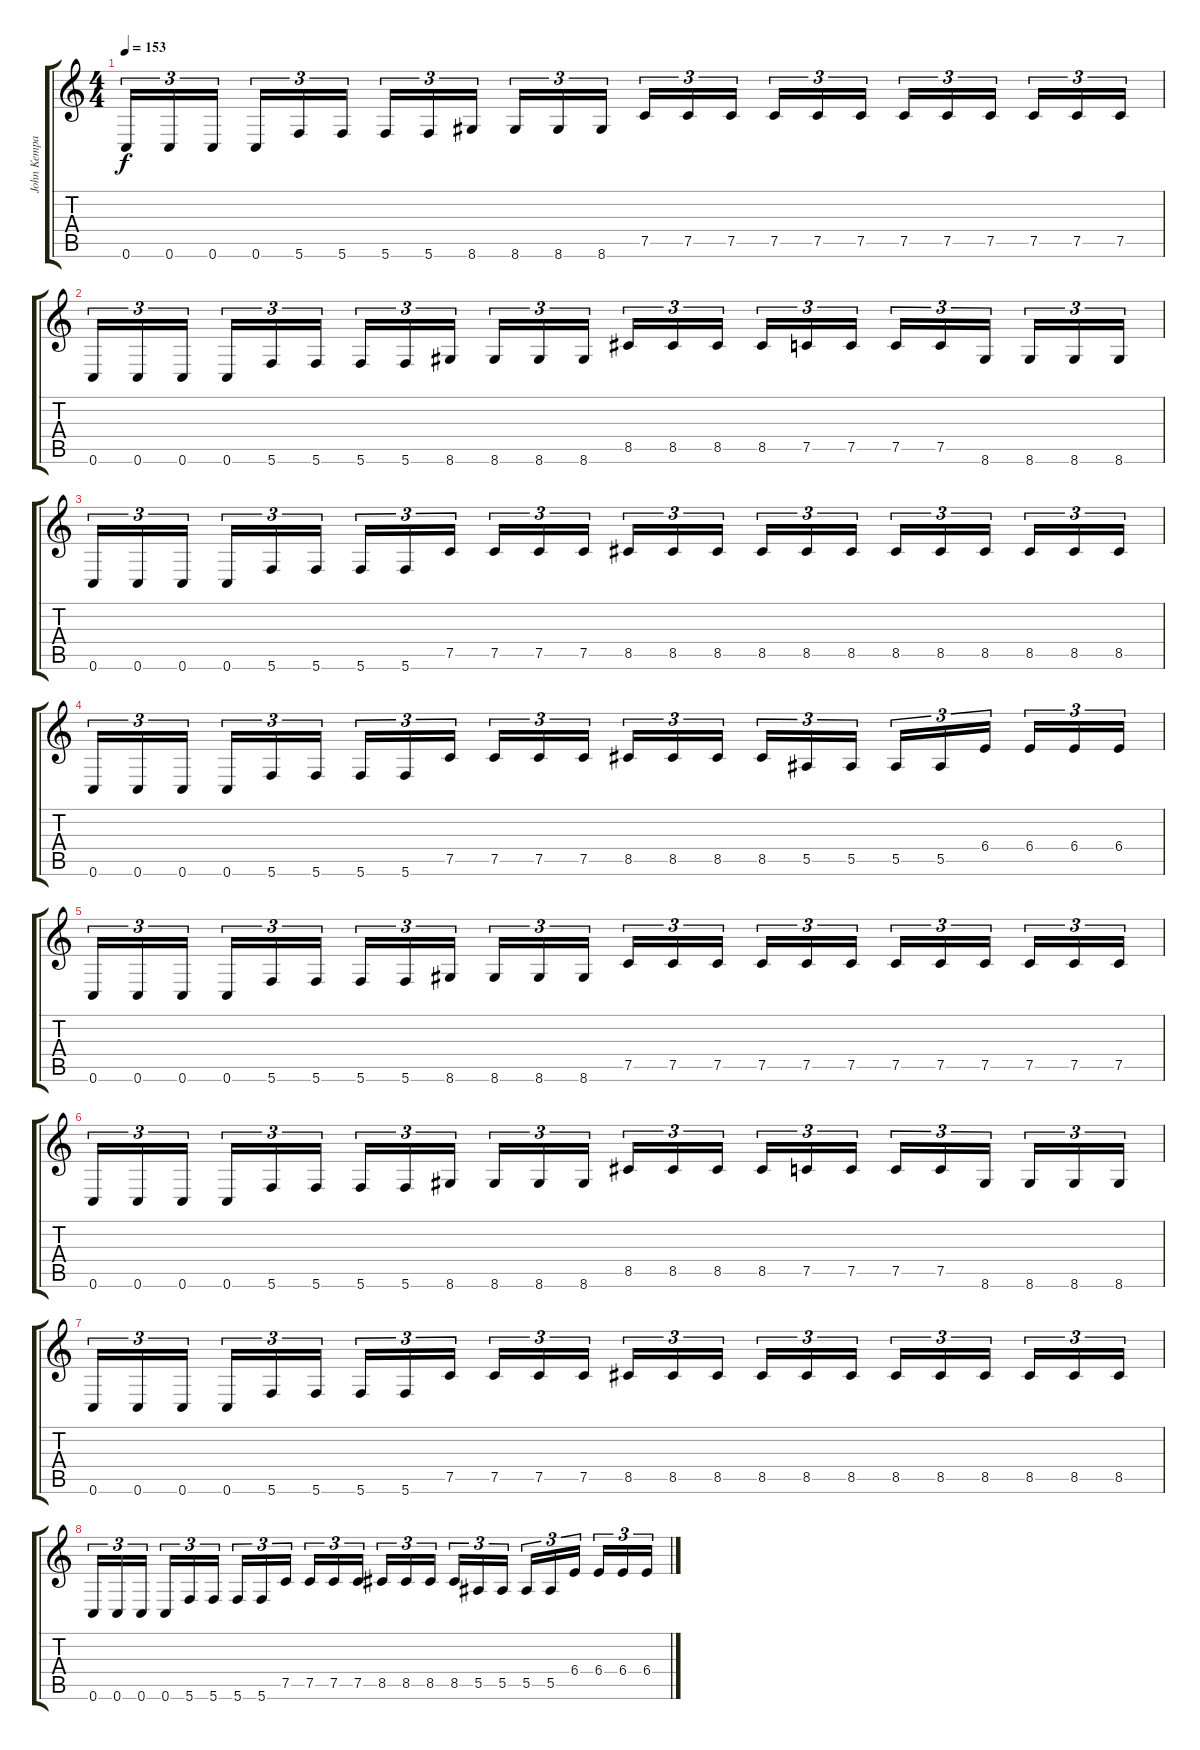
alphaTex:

\track ("John Kempainen (Rhythm Guitar)" "John Kempa") {instrument distortionguitar}
\staff {score tabs}
\tuning (C4 G3 Eb3 Bb2 F2 C2) {hide}
\ts (4 4)
\tempo 153
\clef g2
\ks c
0.6.16{tu (3 2) dy f} 0.6.16{tu (3 2)} 0.6.16{tu (3 2)} 0.6.16{tu (3 2)} 5.6.16{tu (3 2)} 5.6.16{tu (3 2)} 5.6.16{tu (3 2)} 5.6.16{tu (3 2)} 8.6.16{tu (3 2)} 8.6.16{tu (3 2)} 8.6.16{tu (3 2)} 8.6.16{tu (3 2)} 7.5.16{tu (3 2)} 7.5.16{tu (3 2)} 7.5.16{tu (3 2)} 7.5.16{tu (3 2)} 7.5.16{tu (3 2)} 7.5.16{tu (3 2)} 7.5.16{tu (3 2)} 7.5.16{tu (3 2)} 7.5.16{tu (3 2)} 7.5.16{tu (3 2)} 7.5.16{tu (3 2)} 7.5.16{tu (3 2)} |
0.6.16{tu (3 2)} 0.6.16{tu (3 2)} 0.6.16{tu (3 2)} 0.6.16{tu (3 2)} 5.6.16{tu (3 2)} 5.6.16{tu (3 2)} 5.6.16{tu (3 2)} 5.6.16{tu (3 2)} 8.6.16{tu (3 2)} 8.6.16{tu (3 2)} 8.6.16{tu (3 2)} 8.6.16{tu (3 2)} 8.5.16{tu (3 2)} 8.5.16{tu (3 2)} 8.5.16{tu (3 2)} 8.5.16{tu (3 2)} 7.5.16{tu (3 2)} 7.5.16{tu (3 2)} 7.5.16{tu (3 2)} 7.5.16{tu (3 2)} 8.6.16{tu (3 2)} 8.6.16{tu (3 2)} 8.6.16{tu (3 2)} 8.6.16{tu (3 2)} |
0.6.16{tu (3 2)} 0.6.16{tu (3 2)} 0.6.16{tu (3 2)} 0.6.16{tu (3 2)} 5.6.16{tu (3 2)} 5.6.16{tu (3 2)} 5.6.16{tu (3 2)} 5.6.16{tu (3 2)} 7.5.16{tu (3 2)} 7.5.16{tu (3 2)} 7.5.16{tu (3 2)} 7.5.16{tu (3 2)} 8.5.16{tu (3 2)} 8.5.16{tu (3 2)} 8.5.16{tu (3 2)} 8.5.16{tu (3 2)} 8.5.16{tu (3 2)} 8.5.16{tu (3 2)} 8.5.16{tu (3 2)} 8.5.16{tu (3 2)} 8.5.16{tu (3 2)} 8.5.16{tu (3 2)} 8.5.16{tu (3 2)} 8.5.16{tu (3 2)} |
0.6.16{tu (3 2)} 0.6.16{tu (3 2)} 0.6.16{tu (3 2)} 0.6.16{tu (3 2)} 5.6.16{tu (3 2)} 5.6.16{tu (3 2)} 5.6.16{tu (3 2)} 5.6.16{tu (3 2)} 7.5.16{tu (3 2)} 7.5.16{tu (3 2)} 7.5.16{tu (3 2)} 7.5.16{tu (3 2)} 8.5.16{tu (3 2)} 8.5.16{tu (3 2)} 8.5.16{tu (3 2)} 8.5.16{tu (3 2)} 5.5.16{tu (3 2)} 5.5.16{tu (3 2)} 5.5.16{tu (3 2)} 5.5.16{tu (3 2)} 6.4.16{tu (3 2)} 6.4.16{tu (3 2)} 6.4.16{tu (3 2)} 6.4.16{tu (3 2)} |
0.6.16{tu (3 2) volume 15} 0.6.16{tu (3 2)} 0.6.16{tu (3 2)} 0.6.16{tu (3 2)} 5.6.16{tu (3 2)} 5.6.16{tu (3 2)} 5.6.16{tu (3 2)} 5.6.16{tu (3 2)} 8.6.16{tu (3 2)} 8.6.16{tu (3 2)} 8.6.16{tu (3 2)} 8.6.16{tu (3 2)} 7.5.16{tu (3 2)} 7.5.16{tu (3 2)} 7.5.16{tu (3 2)} 7.5.16{tu (3 2)} 7.5.16{tu (3 2)} 7.5.16{tu (3 2)} 7.5.16{tu (3 2)} 7.5.16{tu (3 2)} 7.5.16{tu (3 2)} 7.5.16{tu (3 2)} 7.5.16{tu (3 2)} 7.5.16{tu (3 2)} |
0.6.16{tu (3 2) volume 15} 0.6.16{tu (3 2)} 0.6.16{tu (3 2)} 0.6.16{tu (3 2)} 5.6.16{tu (3 2)} 5.6.16{tu (3 2)} 5.6.16{tu (3 2)} 5.6.16{tu (3 2)} 8.6.16{tu (3 2)} 8.6.16{tu (3 2)} 8.6.16{tu (3 2)} 8.6.16{tu (3 2)} 8.5.16{tu (3 2)} 8.5.16{tu (3 2)} 8.5.16{tu (3 2)} 8.5.16{tu (3 2)} 7.5.16{tu (3 2)} 7.5.16{tu (3 2)} 7.5.16{tu (3 2)} 7.5.16{tu (3 2)} 8.6.16{tu (3 2)} 8.6.16{tu (3 2)} 8.6.16{tu (3 2)} 8.6.16{tu (3 2)} |
0.6.16{tu (3 2) volume 14} 0.6.16{tu (3 2)} 0.6.16{tu (3 2)} 0.6.16{tu (3 2)} 5.6.16{tu (3 2)} 5.6.16{tu (3 2)} 5.6.16{tu (3 2)} 5.6.16{tu (3 2)} 7.5.16{tu (3 2)} 7.5.16{tu (3 2)} 7.5.16{tu (3 2)} 7.5.16{tu (3 2)} 8.5.16{tu (3 2)} 8.5.16{tu (3 2)} 8.5.16{tu (3 2)} 8.5.16{tu (3 2)} 8.5.16{tu (3 2)} 8.5.16{tu (3 2)} 8.5.16{tu (3 2)} 8.5.16{tu (3 2)} 8.5.16{tu (3 2)} 8.5.16{tu (3 2)} 8.5.16{tu (3 2)} 8.5.16{tu (3 2)} |
0.6.16{tu (3 2) volume 13} 0.6.16{tu (3 2)} 0.6.16{tu (3 2)} 0.6.16{tu (3 2)} 5.6.16{tu (3 2)} 5.6.16{tu (3 2)} 5.6.16{tu (3 2)} 5.6.16{tu (3 2)} 7.5.16{tu (3 2)} 7.5.16{tu (3 2)} 7.5.16{tu (3 2)} 7.5.16{tu (3 2)} 8.5.16{tu (3 2)} 8.5.16{tu (3 2)} 8.5.16{tu (3 2)} 8.5.16{tu (3 2)} 5.5.16{tu (3 2)} 5.5.16{tu (3 2)} 5.5.16{tu (3 2)} 5.5.16{tu (3 2)} 6.4.16{tu (3 2)} 6.4.16{tu (3 2)} 6.4.16{tu (3 2)} 6.4.16{tu (3 2)}
